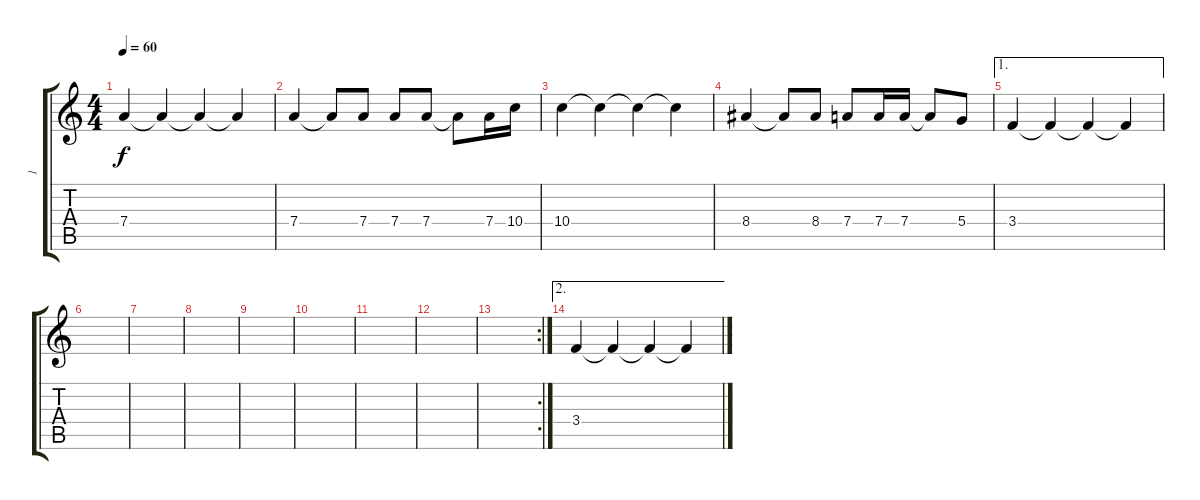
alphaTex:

\track ("1" "1") {instrument electricbassfinger}
\staff {score tabs}
\tuning (E4 B3 G3 D3 A2 E2) {hide}
\ts (4 4)
\tempo 60
\clef g2
\ks c
7.4.4{dy f} 7.4{t}.4 7.4{t}.4 7.4{t}.4 |
7.4.4 7.4{t}.8 7.4.8 7.4.8 7.4.8 7.4{t}.8 7.4.16 10.4.16 |
10.4.4 10.4{t}.4 10.4{t}.4 10.4{t}.4 |
8.4.4 8.4{t}.8 8.4.8 7.4.8 7.4.16{txt ""} 7.4.16 7.4{t}.8 5.4.8 |
\ae 1
3.4.4 3.4{t}.4 3.4{t}.4 3.4{t}.4 |
|
|
|
|
|
|
|
\rc 2
|
\ae 2
3.4.4 3.4{t}.4 3.4{t}.4 3.4{t}.4
